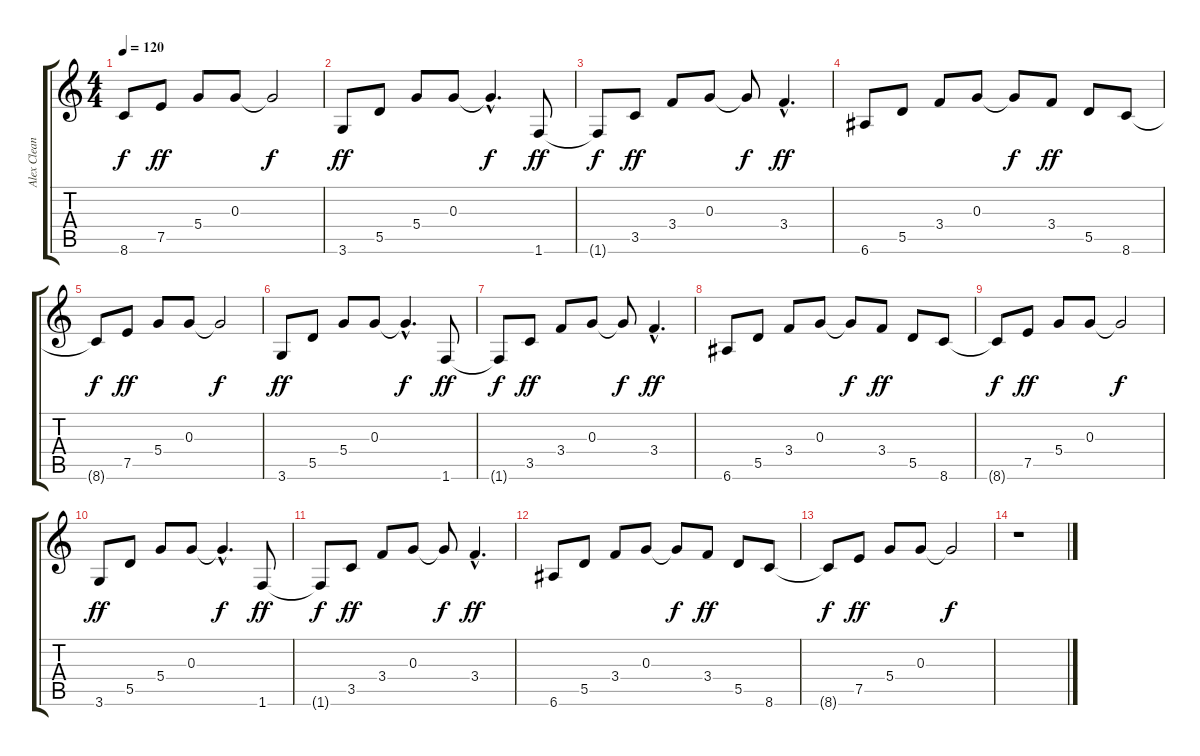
\track ("Alex Clean" "Alex Clean") {instrument electricguitarclean}
\staff {score tabs}
\tuning (E4 B3 G3 D3 A2 E2) {hide}
\ts (4 4)
\tempo 120
\clef g2
\ks c
8.6{t}.8{dy f} 7.5.8{dy ff volume 9} 5.4.8{volume 9} 0.3.8 0.3{t}.2{dy f} |
3.6.8{dy ff volume 8} 5.5.8 5.4.8 0.3.8{volume 8} 0.3{hac t}.4{d dy f} 1.6.8{dy ff volume 8} |
1.6{t}.8{dy f} 3.5.8{dy ff volume 8} 3.4.8{volume 8} 0.3.8{volume 7} 0.3{t}.8{dy f} 3.4{hac}.4{d dy ff} |
6.6.8{volume 7} 5.5.8{volume 7} 3.4.8 0.3.8 0.3{t}.8{dy f} 3.4.8{dy ff volume 7} 5.5.8{volume 6} 8.6.8{volume 6} |
8.6{t}.8{dy f} 7.5.8{dy ff} 5.4.8{volume 6} 0.3.8{volume 6} 0.3{t}.2{dy f} |
3.6.8{dy ff volume 6} 5.5.8{volume 6} 5.4.8{volume 6} 0.3.8 0.3{hac t}.4{d dy f} 1.6.8{dy ff volume 5} |
1.6{t}.8{dy f} 3.5.8{dy ff volume 5} 3.4.8 0.3.8{volume 5} 0.3{t}.8{dy f} 3.4{hac}.4{d dy ff volume 5} |
6.6.8{volume 4} 5.5.8{volume 4} 3.4.8{volume 4} 0.3.8{volume 4} 0.3{t}.8{dy f} 3.4.8{dy ff volume 4} 5.5.8 8.6.8{volume 4} |
8.6{t}.8{dy f} 7.5.8{dy ff volume 4} 5.4.8{volume 4} 0.3.8 0.3{t}.2{dy f} |
3.6.8{dy ff volume 3} 5.5.8{volume 3} 5.4.8 0.3.8{volume 3} 0.3{hac t}.4{d dy f} 1.6.8{dy ff volume 3} |
1.6{t}.8{dy f} 3.5.8{dy ff volume 2} 3.4.8{volume 2} 0.3.8{volume 2} 0.3{t}.8{dy f} 3.4{hac}.4{d dy ff} |
6.6.8{volume 2} 5.5.8{volume 2} 3.4.8 0.3.8 0.3{t}.8{dy f} 3.4.8{dy ff volume 1} 5.5.8{volume 1} 8.6.8{volume 1} |
8.6{t}.8{dy f} 7.5.8{dy ff} 5.4.8{volume 1} 0.3.8{volume 1} 0.3{t}.2{dy f} |
r.1
